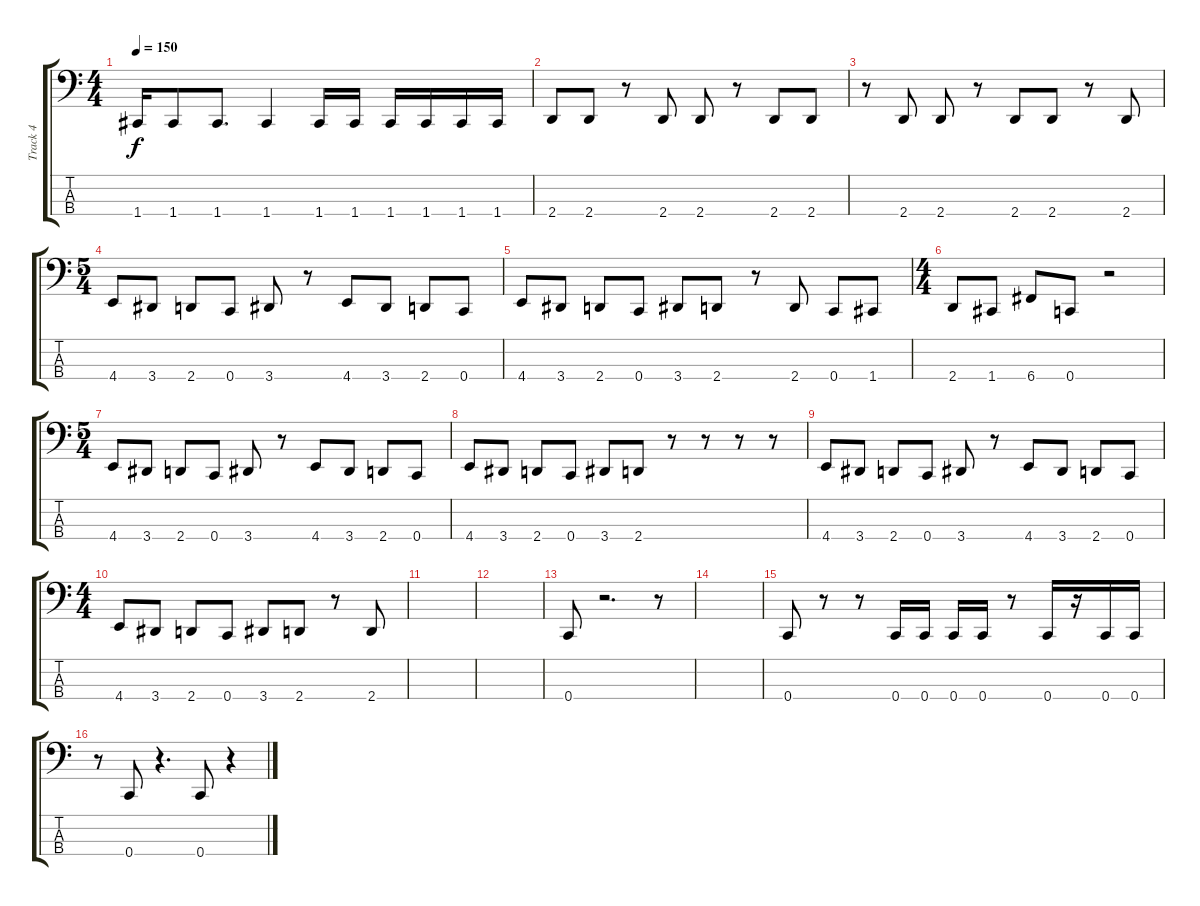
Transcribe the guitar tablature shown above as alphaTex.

\track ("Track 4" "Track 4") {instrument electricbasspick}
\staff {score tabs}
\tuning (F2 C2 G1 C1) {hide}
\ts (4 4)
\tempo 150
\clef f4
\ks c
1.4.16{dy f} 1.4.8 1.4.8{d} 1.4.4 1.4.16 1.4.16 1.4.16 1.4.16 1.4.16 1.4.16 |
2.4.8 2.4.8 r.8 2.4.8 2.4.8 r.8 2.4.8 2.4.8 |
r.8 2.4.8 2.4.8 r.8 2.4.8 2.4.8 r.8 2.4.8 |
\ts (5 4)
4.4.8 3.4.8 2.4.8 0.4.8 3.4.8 r.8 4.4.8 3.4.8 2.4.8 0.4.8 |
4.4.8 3.4.8 2.4.8 0.4.8 3.4.8 2.4.8 r.8 2.4.8 0.4.8 1.4.8 |
\ts (4 4)
2.4.8 1.4.8 6.4.8 0.4.8 r.2 |
\ts (5 4)
4.4.8 3.4.8 2.4.8 0.4.8 3.4.8 r.8 4.4.8 3.4.8 2.4.8 0.4.8 |
4.4.8 3.4.8 2.4.8 0.4.8 3.4.8 2.4.8 r.8 r.8 r.8 r.8 |
4.4.8 3.4.8 2.4.8 0.4.8 3.4.8 r.8 4.4.8 3.4.8 2.4.8 0.4.8 |
\ts (4 4)
4.4.8 3.4.8 2.4.8 0.4.8 3.4.8 2.4.8 r.8 2.4.8 |
|
|
0.4.8 r.2{d} r.8 |
|
0.4.8 r.8 r.8 0.4.16 0.4.16 0.4.16 0.4.16 r.8 0.4.16 r.16 0.4.16 0.4.16 |
r.8 0.4.8 r.4{d} 0.4.8 r.4
